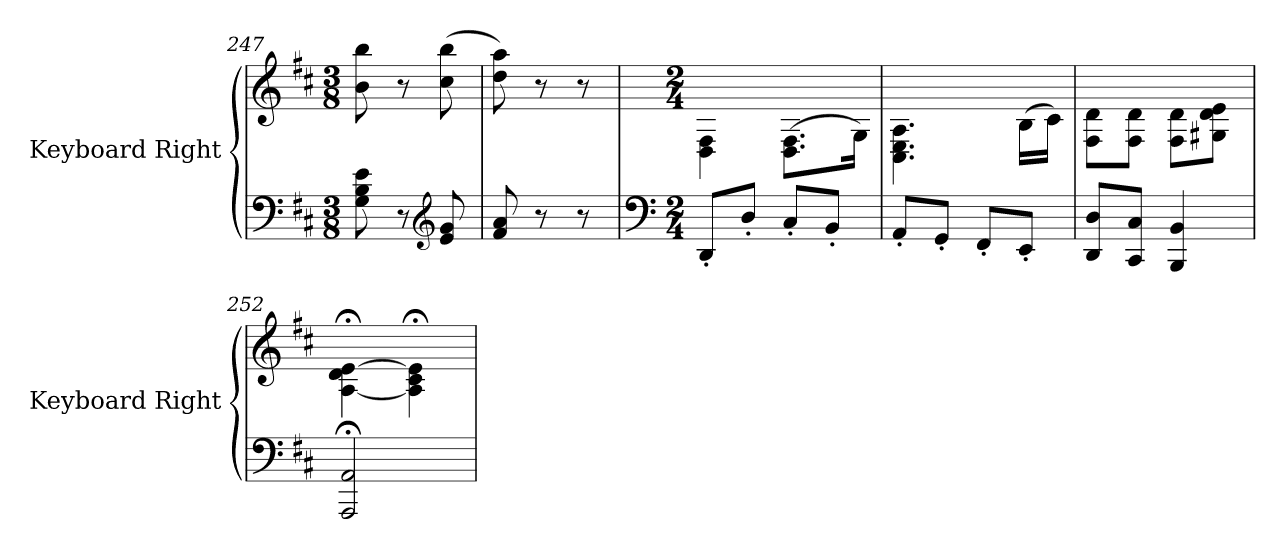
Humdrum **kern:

**kern	**kern
*part1	*part1
*staff2	*staff1
*I"Keyboard Right	*
*I'Keyboard Right	*
*clefF4	*clefG2
*k[f#c#]	*k[f#c#]
*D:	*D:
*M3/8	*M3/8
=247	=247
8G\ 8B\ 8e\	8b\ 8bb\
8r	8r
*clefG2	*
8e/ 8g/	(>8cc#\ 8bb\
=248	=248
8f#/ 8a/	8dd\ 8aa\)
8r	8r
8r	8r
=249	=249
*clefF4	*
*M2/4	*M2/4
8DD'/L	4D\ 4F#\
8D'/J	.
8C#'/L	(>8.D\ 8.F#\L
8BB'/J	.
.	16G\Jk)
=250	=250
8AA'/L	4.C#\ 4.E\ 4.A\
8GG'/J	.
8FF#'/L	.
8EE'/J	(>16B\LL
.	16c#\JJ)
!!LO:LB:g=z
=251	=251
8DD/ 8D/L	8F#\ 8d\L
8CC#/ 8C#/J	8F#\ 8d\J
4BBB/ 4BB/	8F#\ 8d\L
.	8G#X\ 8d\ 8e\J
=252	=252
2AAA/;< 2AA/;<	[4A\;< 4d\;< [4e\;<
.	4A\];< 4c#\;< 4e\];<
=	=
*-	*-
